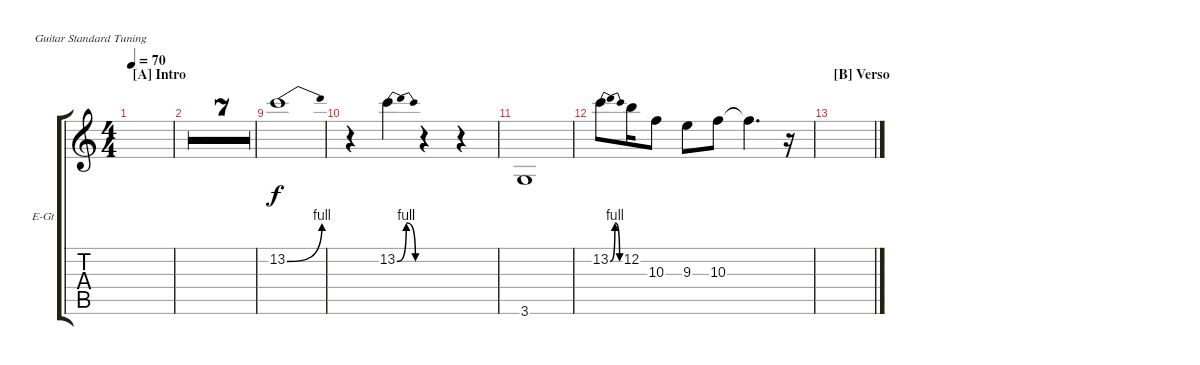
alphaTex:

\defaultSystemsLayout 4
\bracketExtendMode groupsimilarinstruments
\firstSystemTrackNameOrientation horizontal
\otherSystemsTrackNameOrientation horizontal
\track ("Electric Guitar" "E-Gt") {multiBarRest instrument overdrivenguitar}
\staff {score tabs}
\tuning (E4 B3 G3 D3 A2 E2)
\ts (4 4)
\section ("A" "Intro")
\tempo 70
\clef g2
\ks c
|
|
|
|
|
|
|
|
13.2{be (bend 0 0 15 4)}.1 |
r.4 13.2{be (bendrelease 0 0 10.2 4 20.4 4 30 0)}.4 r.4 r.4 |
3.6.1 |
13.2{be (bendrelease 0 0 10.2 4 20.4 4 30 0)}.8 12.2.16 10.3.8 9.3.8 10.3.8 10.3{t}.4{d} r.16 |
\section ("B" "Verso")
